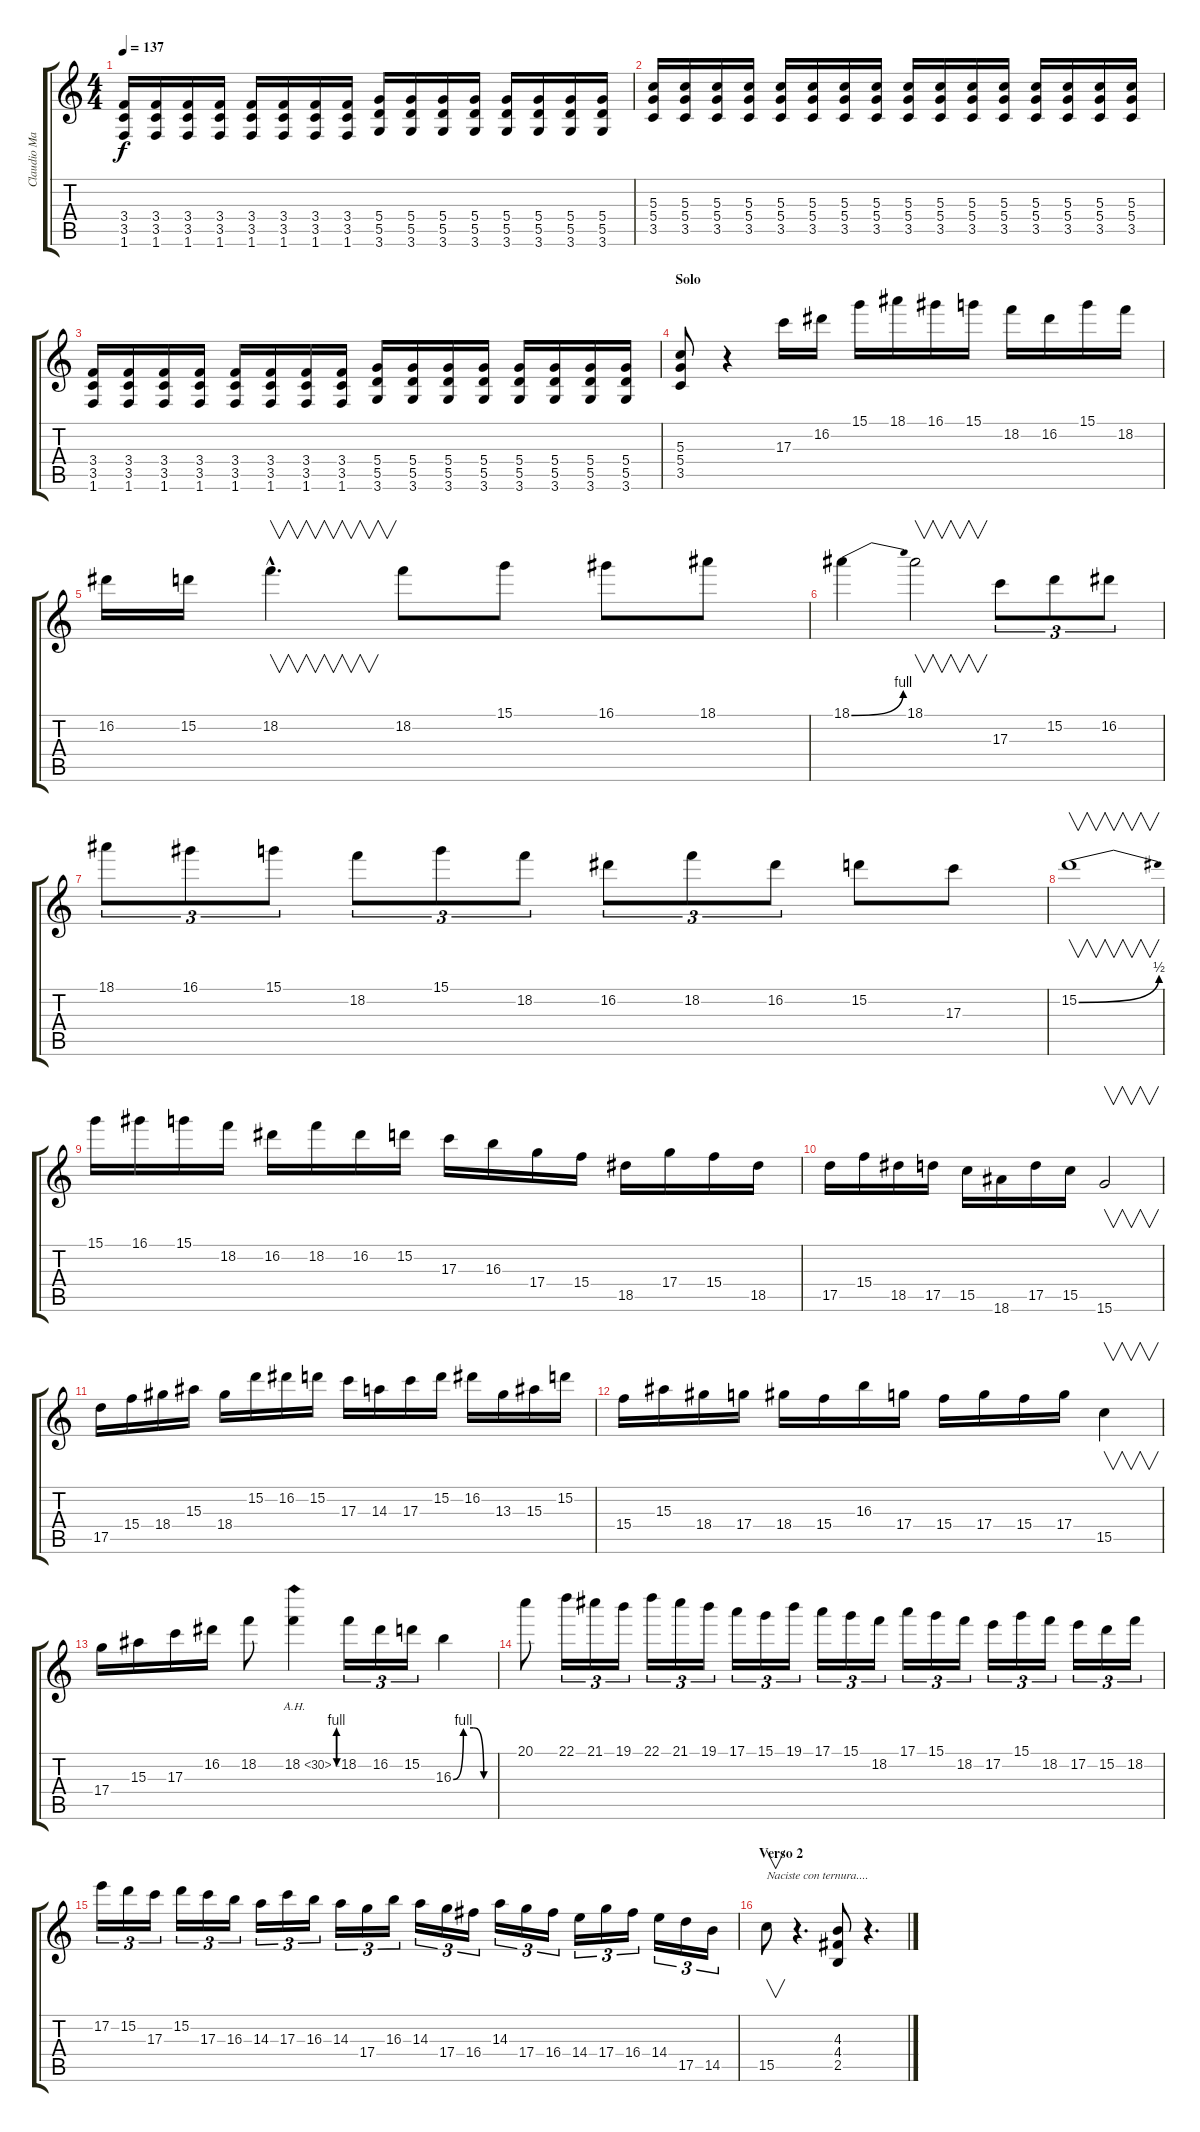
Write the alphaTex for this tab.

\track ("Claudio Marciello (solos)" "Claudio Ma") {instrument overdrivenguitar}
\staff {score tabs}
\tuning (E4 B3 G3 D3 A2 E2) {hide}
\ts (4 4)
\tempo 137
\clef g2
\ks c
(3.4 3.5 1.6).16{dy f} (3.4 3.5 1.6).16 (3.4 3.5 1.6).16 (3.4 3.5 1.6).16 (3.4 3.5 1.6).16 (3.4 3.5 1.6).16 (3.4 3.5 1.6).16 (3.4 3.5 1.6).16 (5.4 5.5 3.6).16 (5.4 5.5 3.6).16 (5.4 5.5 3.6).16 (5.4 5.5 3.6).16 (5.4 5.5 3.6).16 (5.4 5.5 3.6).16 (5.4 5.5 3.6).16 (5.4 5.5 3.6).16 |
(5.3 5.4 3.5).16 (5.3 5.4 3.5).16 (5.3 5.4 3.5).16 (5.3 5.4 3.5).16 (5.3 5.4 3.5).16 (5.3 5.4 3.5).16 (5.3 5.4 3.5).16 (5.3 5.4 3.5).16 (5.3 5.4 3.5).16 (5.3 5.4 3.5).16 (5.3 5.4 3.5).16 (5.3 5.4 3.5).16 (5.3 5.4 3.5).16 (5.3 5.4 3.5).16 (5.3 5.4 3.5).16 (5.3 5.4 3.5).16 |
(3.4 3.5 1.6).16 (3.4 3.5 1.6).16 (3.4 3.5 1.6).16 (3.4 3.5 1.6).16 (3.4 3.5 1.6).16 (3.4 3.5 1.6).16 (3.4 3.5 1.6).16 (3.4 3.5 1.6).16 (5.4 5.5 3.6).16 (5.4 5.5 3.6).16 (5.4 5.5 3.6).16 (5.4 5.5 3.6).16 (5.4 5.5 3.6).16 (5.4 5.5 3.6).16 (5.4 5.5 3.6).16 (5.4 5.5 3.6).16 |
\section ("" "Solo")
(5.3 5.4 3.5).8 r.4 17.3.16 16.2.16 15.1.16 18.1.16 16.1.16 15.1.16 18.2.16 16.2.16 15.1.16 18.2.16 |
16.2.16 15.2.16 18.2{hac}.4{v d} 18.2.8 15.1.8 16.1.8 18.1.8 |
18.1{be (bend 0 0 60 4)}.4 18.1.2{v} 17.3.8{tu (3 2)} 15.2.8{tu (3 2)} 16.2.8{tu (3 2)} |
18.1.8{tu (3 2)} 16.1.8{tu (3 2)} 15.1.8{tu (3 2)} 18.2.8{tu (3 2)} 15.1.8{tu (3 2)} 18.2.8{tu (3 2)} 16.2.8{tu (3 2)} 18.2.8{tu (3 2)} 16.2.8{tu (3 2)} 15.2.8 17.3.8 |
15.2{be (bend 0 0 60 2)}.1{v} |
15.1.16 16.1.16 15.1.16 18.2.16 16.2.16 18.2.16 16.2.16 15.2.16 17.3.16 16.3.16 17.4.16 15.4.16 18.5.16 17.4.16 15.4.16 18.5.16 |
17.5.16 15.4.16 18.5.16 17.5.16 15.5.16 18.6.16 17.5.16 15.5.16 15.6.2{v} |
17.5.16 15.4.16 18.4.16 15.3.16 18.4.16 15.2.16 16.2.16 15.2.16 17.3.16 14.3.16 17.3.16 15.2.16 16.2.16 13.3.16 15.3.16 15.2.16 |
15.4.16 15.3.16 18.4.16 17.4.16 18.4.16 15.4.16 16.3.16 17.4.16 15.4.16 17.4.16 15.4.16 17.4.16 15.5.4{v} |
17.4.16 15.3.16 17.3.16 16.2.16 18.2.8 18.2{be (custom 0 0 15 4 30 4 45 0 60 0) ah 12}.4 18.2.16{tu (3 2)} 16.2.16{tu (3 2)} 15.2.16{tu (3 2)} 16.3{be (custom 0 0 15 4 30 4 45 0 60 0)}.4 |
20.1.8 22.1.16{tu (3 2)} 21.1.16{tu (3 2)} 19.1.16{tu (3 2)} 22.1.16{tu (3 2)} 21.1.16{tu (3 2)} 19.1.16{tu (3 2)} 17.1.16{tu (3 2)} 15.1.16{tu (3 2)} 19.1.16{tu (3 2)} 17.1.16{tu (3 2)} 15.1.16{tu (3 2)} 18.2.16{tu (3 2)} 17.1.16{tu (3 2)} 15.1.16{tu (3 2)} 18.2.16{tu (3 2)} 17.2.16{tu (3 2)} 15.1.16{tu (3 2)} 18.2.16{tu (3 2)} 17.2.16{tu (3 2)} 15.2.16{tu (3 2)} 18.2.16{tu (3 2)} |
17.2.16{tu (3 2)} 15.2.16{tu (3 2)} 17.3.16{tu (3 2)} 15.2.16{tu (3 2)} 17.3.16{tu (3 2)} 16.3.16{tu (3 2)} 14.3.16{tu (3 2)} 17.3.16{tu (3 2)} 16.3.16{tu (3 2)} 14.3.16{tu (3 2)} 17.4.16{tu (3 2)} 16.3.16{tu (3 2)} 14.3.16{tu (3 2)} 17.4.16{tu (3 2)} 16.4.16{tu (3 2)} 14.3.16{tu (3 2)} 17.4.16{tu (3 2)} 16.4.16{tu (3 2)} 14.4.16{tu (3 2)} 17.4.16{tu (3 2)} 16.4.16{tu (3 2)} 14.4.16{tu (3 2)} 17.5.16{tu (3 2)} 14.5.16{tu (3 2)} |
\section ("" "Verso 2")
15.5.8{v txt "Naciste con ternura...."} r.4{d} (4.3 4.4 2.5).8 r.4{d}
